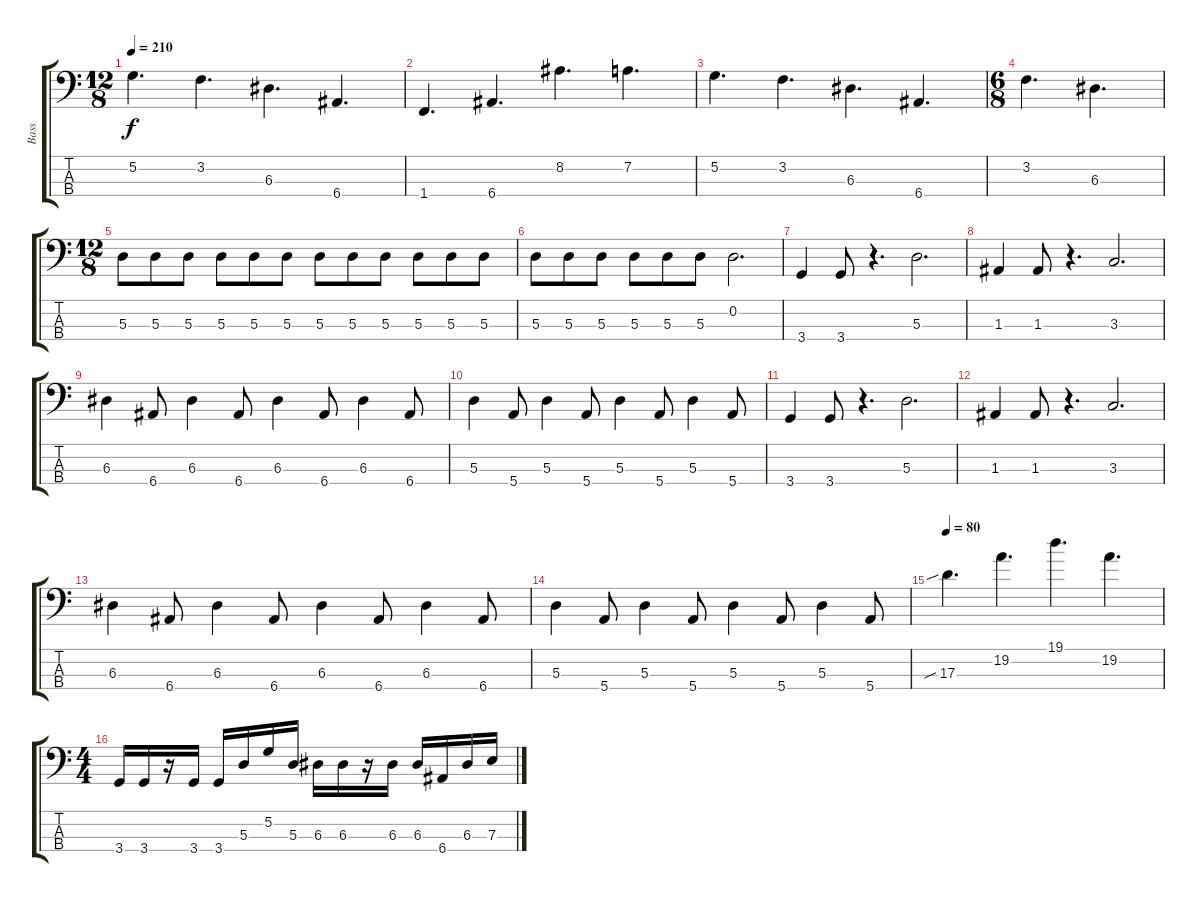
\track ("Bass" "Bass") {instrument electricbassfinger}
\staff {score tabs}
\tuning (G2 D2 A1 E1) {hide}
\ts (12 8)
\tempo 210
\clef f4
\ks c
5.2.4{d dy f} 3.2.4{d} 6.3.4{d} 6.4.4{d} |
1.4.4{d} 6.4.4{d} 8.2.4{d} 7.2.4{d} |
5.2.4{d} 3.2.4{d} 6.3.4{d} 6.4.4{d} |
\ts (6 8)
3.2.4{d} 6.3.4{d} |
\ts (12 8)
5.3.8 5.3.8 5.3.8 5.3.8 5.3.8 5.3.8 5.3.8 5.3.8 5.3.8 5.3.8 5.3.8 5.3.8 |
5.3.8 5.3.8 5.3.8 5.3.8 5.3.8 5.3.8 0.2.2{d} |
3.4.4 3.4.8 r.4{d} 5.3.2{d} |
1.3.4 1.3.8 r.4{d} 3.3.2{d} |
6.3.4 6.4.8 6.3.4 6.4.8 6.3.4 6.4.8 6.3.4 6.4.8 |
5.3.4 5.4.8 5.3.4 5.4.8 5.3.4 5.4.8 5.3.4 5.4.8 |
3.4.4 3.4.8 r.4{d} 5.3.2{d} |
1.3.4 1.3.8 r.4{d} 3.3.2{d} |
6.3.4 6.4.8 6.3.4 6.4.8 6.3.4 6.4.8 6.3.4 6.4.8 |
5.3.4 5.4.8 5.3.4 5.4.8 5.3.4 5.4.8 5.3.4 5.4.8 |
\tempo 80
17.3{sib}.4{d} 19.2.4{d} 19.1.4{d} 19.2.4{d} |
\ts (4 4)
3.4.16 3.4.16 r.16 3.4.16 3.4.16 5.3.16 5.2.16 5.3.16 6.3.16 6.3.16 r.16 6.3.16 6.3.16 6.4.16 6.3.16 7.3.16
